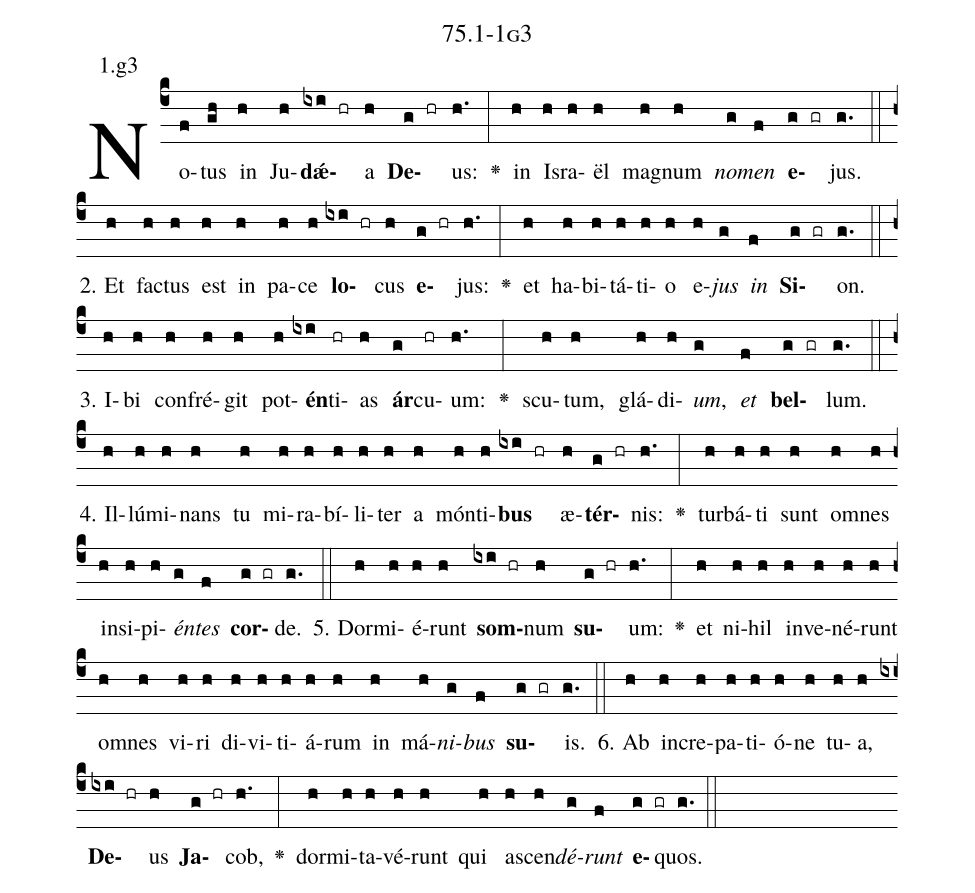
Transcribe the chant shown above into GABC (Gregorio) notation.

name: 75.1-1g3;
annotation: 1.g3;
%%
(c4)No(f)tus(gh) in(h) Ju(h)<b>dǽ</b>(ixi hr)a(h) <b>De</b>(g hr)us:(h.) <v>\greheightstar</v>(:) in(h) Is(h)ra(h)ël(h) ma(h)gnum(h) <i>no</i>(g)<i>men</i>(f) <b>e</b>(g gr)jus.(g.) (::)
2. Et(h) fac(h)tus(h) est(h) in(h) pa(h)ce(h) <b>lo</b>(ixi hr)cus(h) <b>e</b>(g hr)jus:(h.) <v>\greheightstar</v>(:) et(h) ha(h)bi(h)tá(h)ti(h)o(h) e(h)<i>jus</i>(g) <i>in</i>(f) <b>Si</b>(g gr)on.(g.) (::)
3. I(h)bi(h) con(h)fré(h)git(h) pot(h)<b>én</b>(ixi)ti(hr)as(h) <b>ár</b>(g)cu(hr)um:(h.) <v>\greheightstar</v>(:) scu(h)tum,(h) glá(h)di(h)<i>um</i>,(g) <i>et</i>(f) <b>bel</b>(g gr)lum.(g.) (::)
4. Il(h)lú(h)mi(h)nans(h) tu(h) mi(h)ra(h)bí(h)li(h)ter(h) a(h) món(h)ti(h)<b>bus</b>(ixi hr) æ(h)<b>tér</b>(g hr)nis:(h.) <v>\greheightstar</v>(:) tur(h)bá(h)ti(h) sunt(h) om(h)nes(h) in(h)si(h)pi(h)<i>én</i>(g)<i>tes</i>(f) <b>cor</b>(g gr)de.(g.) (::)
5. Dor(h)mi(h)é(h)runt(h) <b>som</b>(ixi hr)num(h) <b>su</b>(g hr)um:(h.) <v>\greheightstar</v>(:) et(h) ni(h)hil(h) in(h)ve(h)né(h)runt(h) om(h)nes(h) vi(h)ri(h) di(h)vi(h)ti(h)á(h)rum(h) in(h) má(h)<i>ni</i>(g)<i>bus</i>(f) <b>su</b>(g gr)is.(g.) (::)
6. Ab(h) in(h)cre(h)pa(h)ti(h)ó(h)ne(h) tu(h)a,(h) <b>De</b>(ixi hr)us(h) <b>Ja</b>(g hr)cob,(h.) <v>\greheightstar</v>(:) dor(h)mi(h)ta(h)vé(h)runt(h) qui(h) a(h)scen(h)<i>dé</i>(g)<i>runt</i>(f) <b>e</b>(g gr)quos.(g.) (::)
